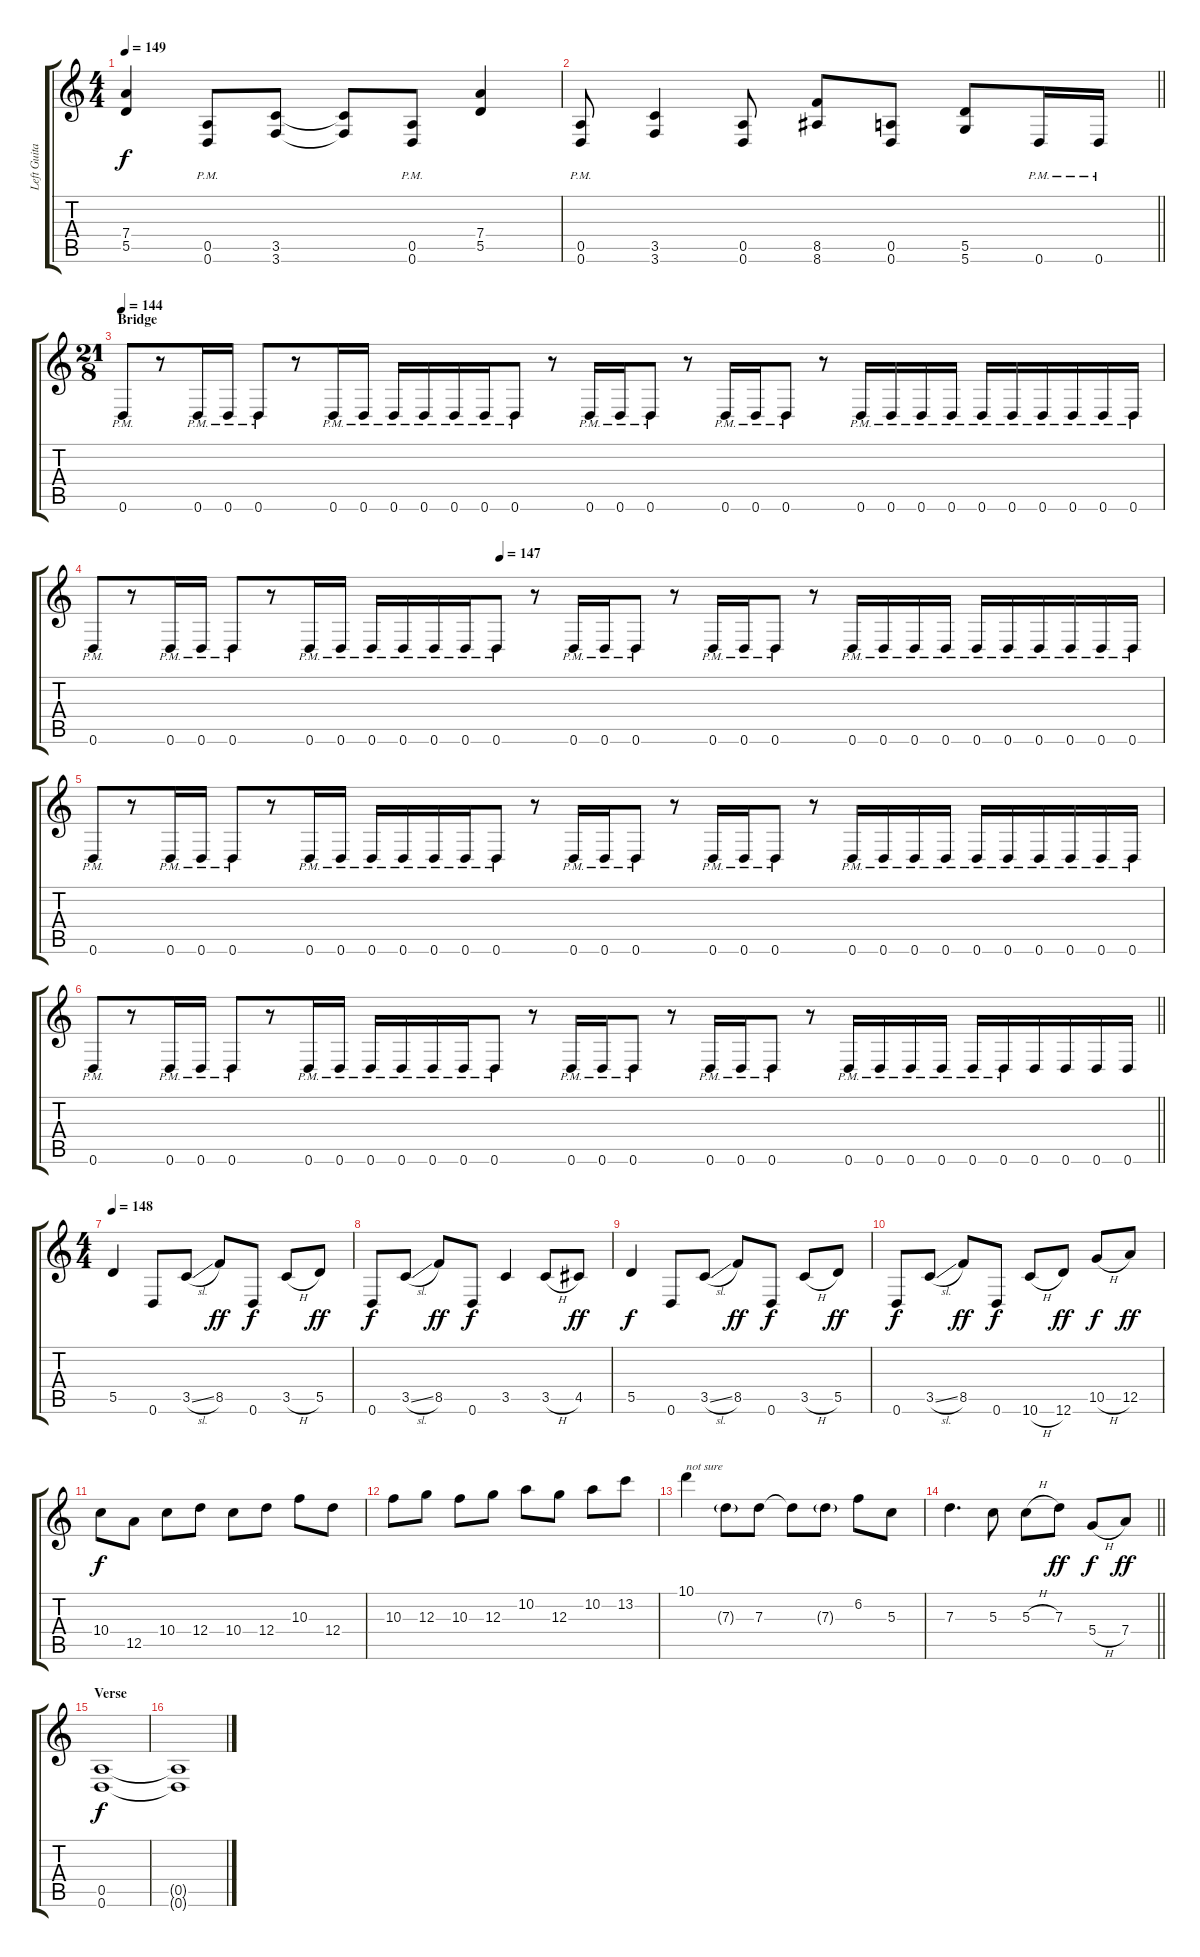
\track ("Left Guitar" "Left Guita") {instrument distortionguitar}
\staff {score tabs}
\tuning (E4 B3 G3 D3 A2 D2) {hide}
\ts (4 4)
\tempo 149
\clef g2
\ks c
(7.4 5.5).4{dy f} (0.5{pm} 0.6{pm}).8 (3.5 3.6).8 (3.5{t} 3.6{t}).8 (0.5{pm} 0.6{pm}).8 (7.4 5.5).4 |
\barLineRight lightlight
(0.5{pm} 0.6{pm}).8 (3.5 3.6).4 (0.5 0.6).8 (8.5 8.6).8 (0.5 0.6).8 (5.5 5.6).8 0.6{pm}.16 0.6{pm}.16 |
\ts (21 8)
\section ("" "Bridge")
\tempo 144
0.6{pm}.8 r.8 0.6{pm}.16 0.6{pm}.16 0.6{pm}.8 r.8 0.6{pm}.16 0.6{pm}.16 0.6{pm}.16 0.6{pm}.16 0.6{pm}.16 0.6{pm}.16 0.6{pm}.8 r.8 0.6{pm}.16 0.6{pm}.16 0.6{pm}.8 r.8 0.6{pm}.16 0.6{pm}.16 0.6{pm}.8 r.8 0.6{pm}.16 0.6{pm}.16 0.6{pm}.16 0.6{pm}.16 0.6{pm}.16 0.6{pm}.16 0.6{pm}.16 0.6{pm}.16 0.6{pm}.16 0.6{pm}.16 |
\tempo (147 0.38095238095238093)
0.6{pm}.8 r.8 0.6{pm}.16 0.6{pm}.16 0.6{pm}.8 r.8 0.6{pm}.16 0.6{pm}.16 0.6{pm}.16 0.6{pm}.16 0.6{pm}.16 0.6{pm}.16 0.6{pm}.8 r.8 0.6{pm}.16 0.6{pm}.16 0.6{pm}.8 r.8 0.6{pm}.16 0.6{pm}.16 0.6{pm}.8 r.8 0.6{pm}.16 0.6{pm}.16 0.6{pm}.16 0.6{pm}.16 0.6{pm}.16 0.6{pm}.16 0.6{pm}.16 0.6{pm}.16 0.6{pm}.16 0.6{pm}.16 |
0.6{pm}.8 r.8 0.6{pm}.16 0.6{pm}.16 0.6{pm}.8 r.8 0.6{pm}.16 0.6{pm}.16 0.6{pm}.16 0.6{pm}.16 0.6{pm}.16 0.6{pm}.16 0.6{pm}.8 r.8 0.6{pm}.16 0.6{pm}.16 0.6{pm}.8 r.8 0.6{pm}.16 0.6{pm}.16 0.6{pm}.8 r.8 0.6{pm}.16 0.6{pm}.16 0.6{pm}.16 0.6{pm}.16 0.6{pm}.16 0.6{pm}.16 0.6{pm}.16 0.6{pm}.16 0.6{pm}.16 0.6{pm}.16 |
\barLineRight lightlight
0.6{pm}.8 r.8 0.6{pm}.16 0.6{pm}.16 0.6{pm}.8 r.8 0.6{pm}.16 0.6{pm}.16 0.6{pm}.16 0.6{pm}.16 0.6{pm}.16 0.6{pm}.16 0.6{pm}.8 r.8 0.6{pm}.16 0.6{pm}.16 0.6{pm}.8 r.8 0.6{pm}.16 0.6{pm}.16 0.6{pm}.8 r.8 0.6{pm}.16 0.6{pm}.16 0.6{pm}.16 0.6{pm}.16 0.6{pm}.16 0.6{pm}.16 0.6.16 0.6.16 0.6.16 0.6.16 |
\ts (4 4)
\section ("" "")
\tempo 148
5.5.4 0.6.8 3.5{sl}.8 8.5.8{dy ff} 0.6.8{dy f} 3.5{h}.8 5.5.8{dy ff} |
0.6.8{dy f} 3.5{sl}.8 8.5.8{dy ff} 0.6.8{dy f} 3.5.4 3.5{h}.8 4.5.8{dy ff} |
5.5.4{dy f} 0.6.8 3.5{sl}.8 8.5.8{dy ff} 0.6.8{dy f} 3.5{h}.8 5.5.8{dy ff} |
0.6.8{dy f} 3.5{sl}.8 8.5.8{dy ff} 0.6.8{dy f} 10.6{h}.8 12.6.8{dy ff} 10.5{h}.8{dy f} 12.5.8{dy ff} |
10.4.8{dy f} 12.5.8 10.4.8 12.4.8 10.4.8 12.4.8 10.3.8 12.4.8 |
10.3.8 12.3.8 10.3.8 12.3.8 10.2.8 12.3.8 10.2.8 13.2.8 |
10.1.4{txt "not sure"} 7.3{g}.8 7.3.8 7.3{t}.8 7.3{g}.8 6.2.8 5.3.8 |
\barLineRight lightlight
7.3.4{d} 5.3.8 5.3{h}.8 7.3.8{dy ff} 5.4{h}.8{dy f} 7.4.8{dy ff} |
\section ("" "Verse")
(0.5 0.6).1{dy f volume 0} |
(0.5{t} 0.6{t}).1
